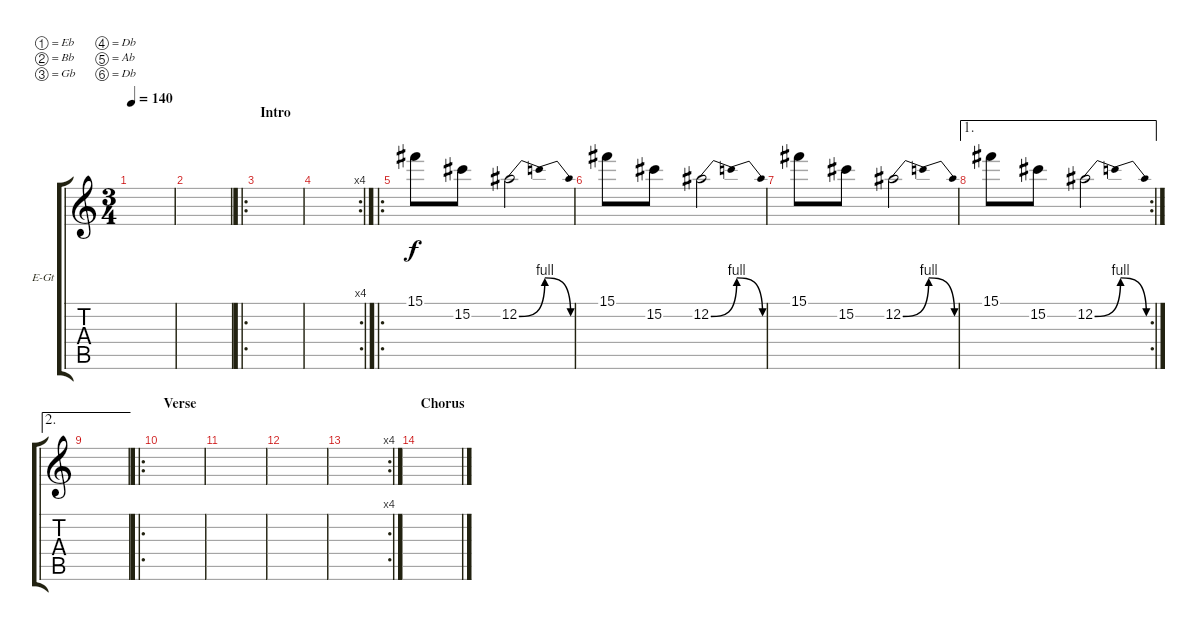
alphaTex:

\defaultSystemsLayout 4
\bracketExtendMode groupsimilarinstruments
\firstSystemTrackNameOrientation horizontal
\otherSystemsTrackNameOrientation horizontal
\track ("Lead Guitar" "E-Gt") {instrument electricguitarmuted}
\staff {score tabs}
\tuning (Eb4 Bb3 Gb3 Db3 Ab2 Db2)
\ts (3 4)
\tempo 140
\clef g2
\ks c
|
|
\ro
\section ("" "Intro")
\scale
0.476015 |
\rc 4
\scale
0.250923 |
\ro
\scale
0.273063 15.1.8 15.2.8 12.2{be (bendrelease 0 0 10.2 4 20.4 4 30 0)}.2 |
15.1.8 15.2.8 12.2{be (bendrelease 0 0 10.2 4 20.4 4 30 0)}.2 |
15.1.8 15.2.8 12.2{be (bendrelease 0 0 10.2 4 20.4 4 30 0)}.2 |
\ae 1
\rc 2
15.1.8 15.2.8 12.2{be (bendrelease 0 0 10.2 4 20.4 4 30 0)}.2 |
\ae 2
|
\ro
\section ("" "Verse")
|
|
|
\rc 4
|
\section ("" "Chorus")
